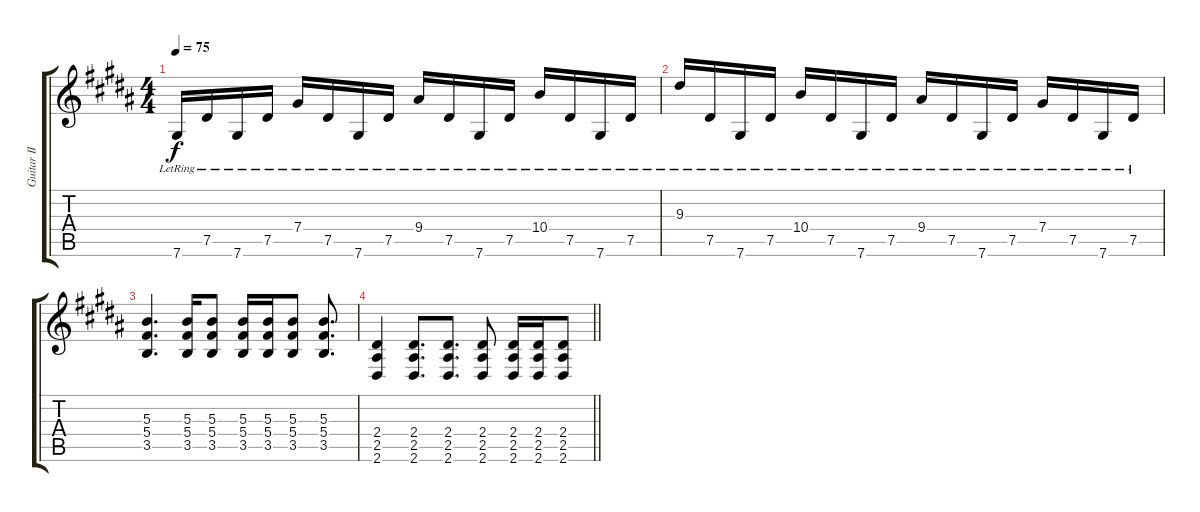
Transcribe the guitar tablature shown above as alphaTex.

\track ("Guitar II" "Guitar II") {instrument acousticguitarsteel}
\staff {score tabs}
\tuning (Eb4 Bb3 Gb3 Db3 Ab2 Db2) {hide}
\ts (4 4)
\tempo 75
\clef g2
\ks g#minor
7.6{lr}.16{dy f} 7.5{lr}.16 7.6{lr}.16 7.5{lr}.16 7.4{lr}.16 7.5{lr}.16 7.6{lr}.16 7.5{lr}.16 9.4{lr}.16 7.5{lr}.16 7.6{lr}.16 7.5{lr}.16 10.4{lr}.16 7.5{lr}.16 7.6{lr}.16 7.5{lr}.16 |
9.3{lr}.16 7.5{lr}.16 7.6{lr}.16 7.5{lr}.16 10.4{lr}.16 7.5{lr}.16 7.6{lr}.16 7.5{lr}.16 9.4{lr}.16 7.5{lr}.16 7.6{lr}.16 7.5{lr}.16 7.4{lr}.16 7.5{lr}.16 7.6{lr}.16 7.5{lr}.16 |
(5.3 5.4 3.5).4{d} (5.3 5.4 3.5).16 (5.3 5.4 3.5).8 (5.3 5.4 3.5).16 (5.3 5.4 3.5).16 (5.3 5.4 3.5).8 (5.3 5.4 3.5).8{d} |
\barLineRight lightlight
(2.4 2.5 2.6).4 (2.4 2.5 2.6).8{d} (2.4 2.5 2.6).8{d} (2.4 2.5 2.6).8 (2.4 2.5 2.6).16 (2.4 2.5 2.6).16 (2.4 2.5 2.6).8
